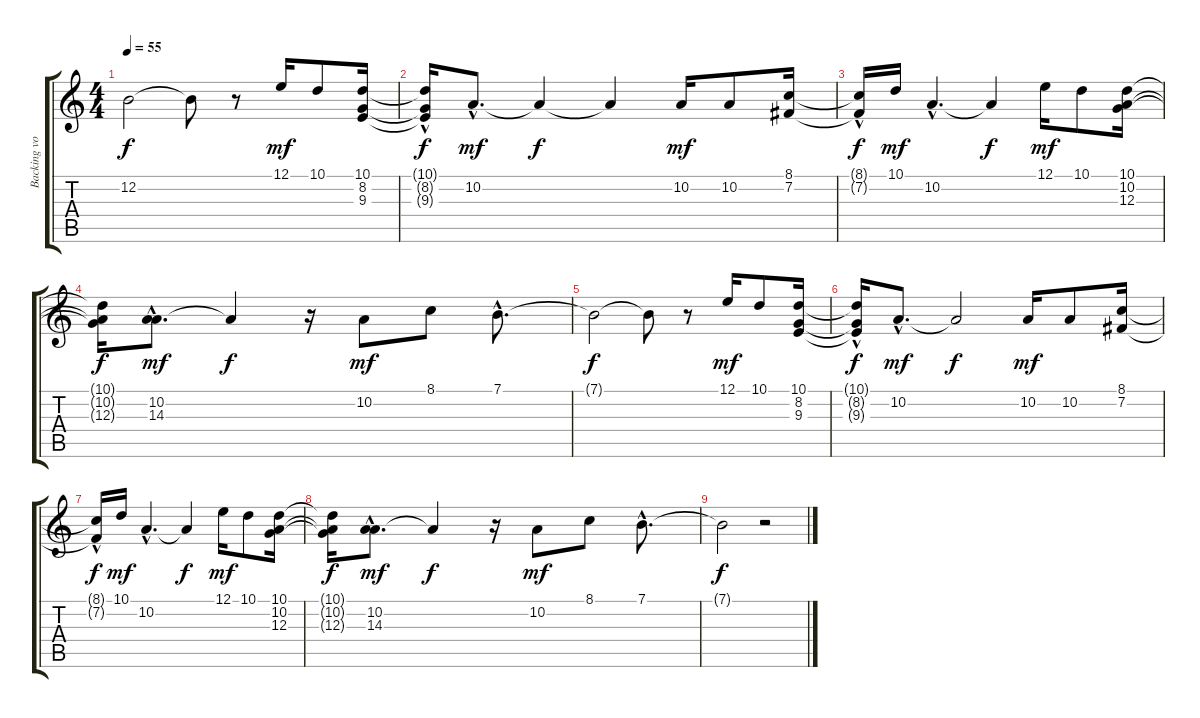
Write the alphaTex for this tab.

\track ("Backing vocal" "Backing vo") {instrument synthvoice}
\staff {score tabs}
\tuning (E4 B3 G3 D3 A2 E2) {hide}
\ts (4 4)
\tempo 55
\clef g2
\ks c
12.2{t}.2{dy f} 12.2{t}.8 r.8 12.1.16{dy mf} 10.1.8 (10.1 8.2 9.3).16 |
(10.1{t} 8.2{hac t} 9.3{hac t}).16{dy f} 10.2{hac}.8{d dy mf} 10.2{t}.4{dy f} 10.2{t}.4 10.2.16{dy mf} 10.2.8 (8.1 7.2).16 |
(8.1{t} 7.2{hac t}).16{dy f} 10.1.16{dy mf} 10.2{hac}.4{d} 10.2{t}.4{dy f} 12.1.16{dy mf} 10.1.8 (10.1 10.2 12.3).16 |
(10.1{t} 10.2{t} 12.3{t}).16{dy f} (10.2{hac} 14.3{hac}).8{d dy mf} 10.2{t}.4{dy f} r.16 10.2.8{dy mf} 8.1.8 7.1{hac}.8{d} |
7.1{t}.2{dy f} 7.1{t}.8 r.8 12.1.16{dy mf} 10.1.8 (10.1 8.2 9.3).16 |
(10.1{t} 8.2{hac t} 9.3{hac t}).16{dy f} 10.2{hac}.8{d dy mf} 10.2{t}.2{dy f} 10.2.16{dy mf} 10.2.8 (8.1 7.2).16 |
(8.1{t} 7.2{hac t}).16{dy f} 10.1.16{dy mf} 10.2{hac}.4{d} 10.2{t}.4{dy f} 12.1.16{dy mf} 10.1.8 (10.1 10.2 12.3).16 |
(10.1{t} 10.2{t} 12.3{t}).16{dy f} (10.2{hac} 14.3{hac}).8{d dy mf} 10.2{t}.4{dy f} r.16 10.2.8{dy mf} 8.1.8 7.1{hac}.8{d} |
7.1{t}.2{dy f} r.2
